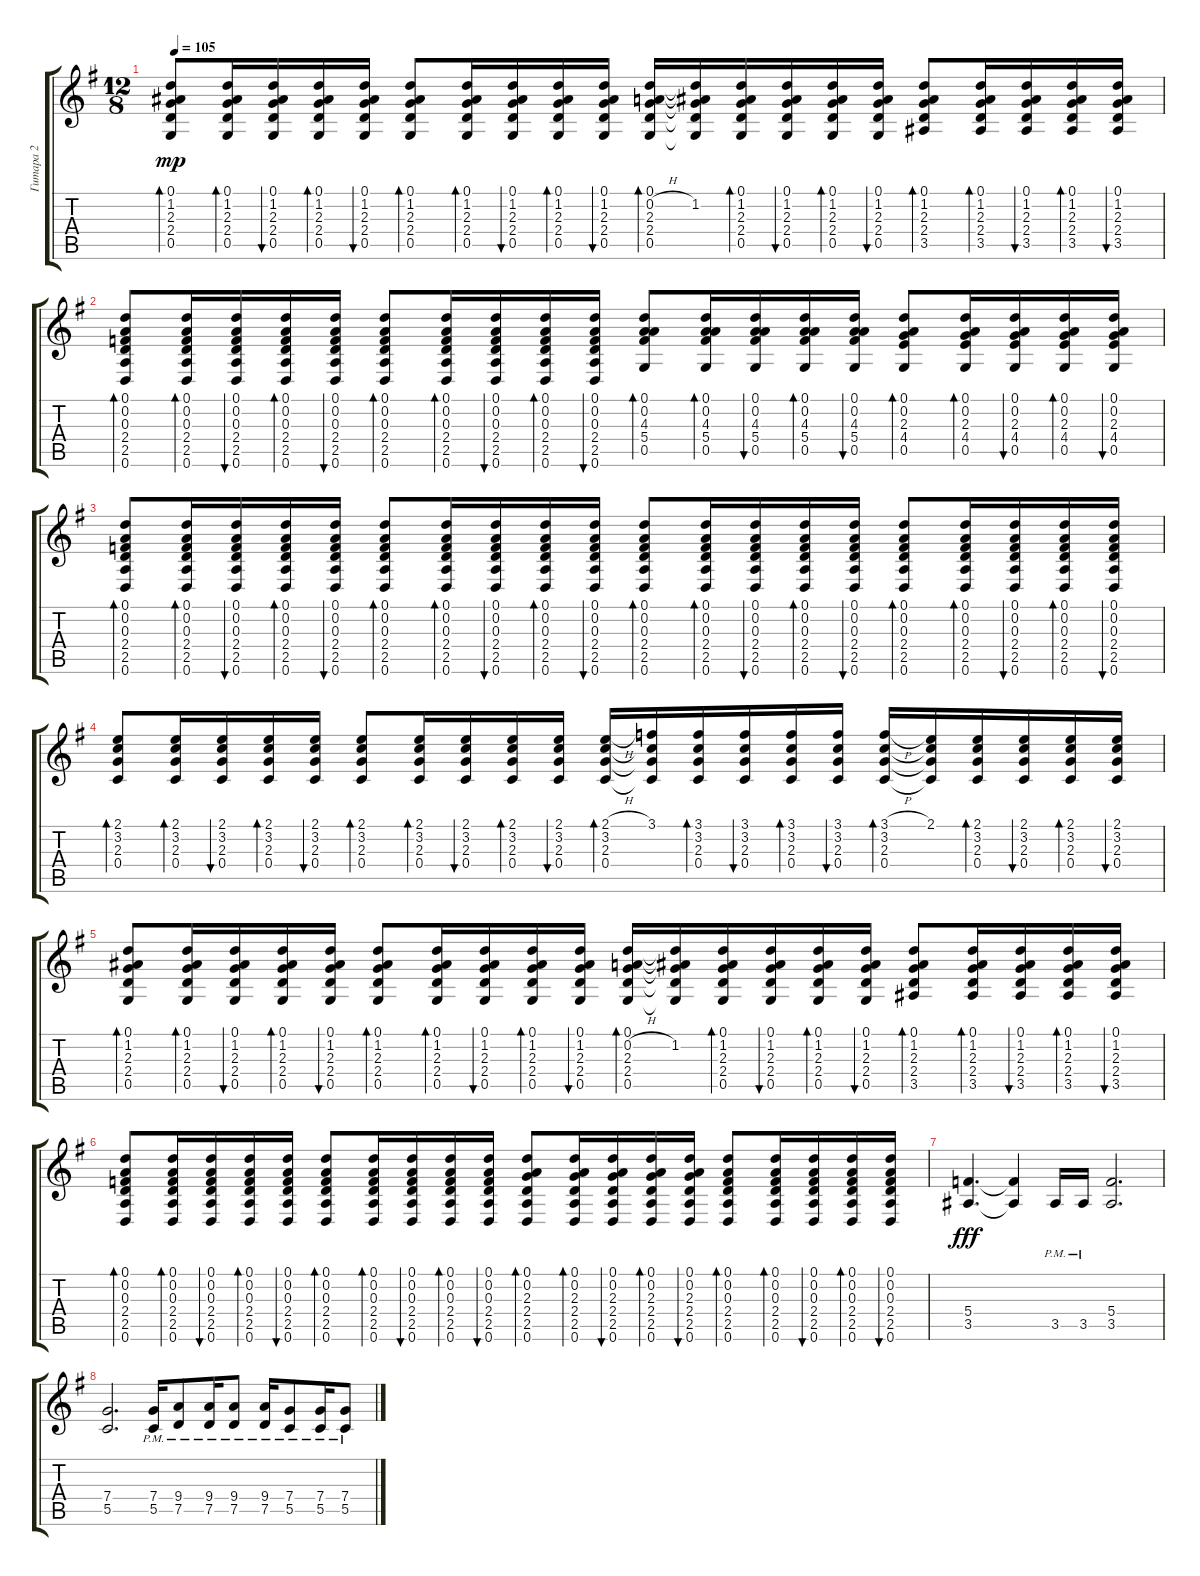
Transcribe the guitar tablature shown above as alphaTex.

\track ("Гитара 2" "Гитара 2") {instrument acousticguitarsteel}
\staff {score tabs}
\tuning (D4 A3 F3 C3 G2 D2) {hide}
\ts (12 8)
\tempo 105
\clef g2
\ks eminor
(0.1 1.2 2.3 2.4 0.5).8{bd 60 dy mp} (0.1 1.2 2.3 2.4 0.5).16{bd 60} (0.1 1.2 2.3 2.4 0.5).16{bu 60} (0.1 1.2 2.3 2.4 0.5).16{bd 60} (0.1 1.2 2.3 2.4 0.5).16{bu 60} (0.1 1.2 2.3 2.4 0.5).8{bd 60} (0.1 1.2 2.3 2.4 0.5).16{bd 60} (0.1 1.2 2.3 2.4 0.5).16{bu 60} (0.1 1.2 2.3 2.4 0.5).16{bd 60} (0.1 1.2 2.3 2.4 0.5).16{bu 60} (0.1 0.2{h} 2.3 2.4 0.5).16{bd 60} (0.1{t} 1.2 2.3{t} 2.4{t} 0.5{t}).16 (0.1 1.2 2.3 2.4 0.5).16{bd 60} (0.1 1.2 2.3 2.4 0.5).16{bu 60} (0.1 1.2 2.3 2.4 0.5).16{bd 60} (0.1 1.2 2.3 2.4 0.5).16{bu 60} (0.1 1.2 2.3 2.4 3.5).8{bd 60} (0.1 1.2 2.3 2.4 3.5).16{bd 60} (0.1 1.2 2.3 2.4 3.5).16{bu 60} (0.1 1.2 2.3 2.4 3.5).16{bd 60} (0.1 1.2 2.3 2.4 3.5).16{bu 60} |
(0.1 0.2 0.3 2.4 2.5 0.6).8{bd 60} (0.1 0.2 0.3 2.4 2.5 0.6).16{bd 60} (0.1 0.2 0.3 2.4 2.5 0.6).16{bu 60} (0.1 0.2 0.3 2.4 2.5 0.6).16{bd 60} (0.1 0.2 0.3 2.4 2.5 0.6).16{bu 60} (0.1 0.2 0.3 2.4 2.5 0.6).8{bd 60} (0.1 0.2 0.3 2.4 2.5 0.6).16{bd 60} (0.1 0.2 0.3 2.4 2.5 0.6).16{bu 60} (0.1 0.2 0.3 2.4 2.5 0.6).16{bd 60} (0.1 0.2 0.3 2.4 2.5 0.6).16{bu 60} (0.1 0.2 4.3 5.4 0.5).8{bd 60} (0.1 0.2 4.3 5.4 0.5).16{bd 60} (0.1 0.2 4.3 5.4 0.5).16{bu 60} (0.1 0.2 4.3 5.4 0.5).16{bd 60} (0.1 0.2 4.3 5.4 0.5).16{bu 60} (0.1 0.2 2.3 4.4 0.5).8{bd 60} (0.1 0.2 2.3 4.4 0.5).16{bd 60} (0.1 0.2 2.3 4.4 0.5).16{bu 60} (0.1 0.2 2.3 4.4 0.5).16{bd 60} (0.1 0.2 2.3 4.4 0.5).16{bu 60} |
(0.1 0.2 0.3 2.4 2.5 0.6).8{bd 60} (0.1 0.2 0.3 2.4 2.5 0.6).16{bd 60} (0.1 0.2 0.3 2.4 2.5 0.6).16{bu 60} (0.1 0.2 0.3 2.4 2.5 0.6).16{bd 60} (0.1 0.2 0.3 2.4 2.5 0.6).16{bu 60} (0.1 0.2 0.3 2.4 2.5 0.6).8{bd 60} (0.1 0.2 0.3 2.4 2.5 0.6).16{bd 60} (0.1 0.2 0.3 2.4 2.5 0.6).16{bu 60} (0.1 0.2 0.3 2.4 2.5 0.6).16{bd 60} (0.1 0.2 0.3 2.4 2.5 0.6).16{bu 60} (0.1 0.2 0.3 2.4 2.5 0.6).8{bd 60} (0.1 0.2 0.3 2.4 2.5 0.6).16{bd 60} (0.1 0.2 0.3 2.4 2.5 0.6).16{bu 60} (0.1 0.2 0.3 2.4 2.5 0.6).16{bd 60} (0.1 0.2 0.3 2.4 2.5 0.6).16{bu 60} (0.1 0.2 0.3 2.4 2.5 0.6).8{bd 60} (0.1 0.2 0.3 2.4 2.5 0.6).16{bd 60} (0.1 0.2 0.3 2.4 2.5 0.6).16{bu 60} (0.1 0.2 0.3 2.4 2.5 0.6).16{bd 60} (0.1 0.2 0.3 2.4 2.5 0.6).16{bu 60} |
(2.1 3.2 2.3 0.4).8{bd 60} (2.1 3.2 2.3 0.4).16{bd 60} (2.1 3.2 2.3 0.4).16{bu 60} (2.1 3.2 2.3 0.4).16{bd 60} (2.1 3.2 2.3 0.4).16{bu 60} (2.1 3.2 2.3 0.4).8{bd 60} (2.1 3.2 2.3 0.4).16{bd 60} (2.1 3.2 2.3 0.4).16{bu 60} (2.1 3.2 2.3 0.4).16{bd 60} (2.1 3.2 2.3 0.4).16{bu 60} (2.1{h} 3.2 2.3 0.4).16{bd 60} (3.1 3.2{t} 2.3{t} 0.4{t}).16 (3.1 3.2 2.3 0.4).16{bd 60} (3.1 3.2 2.3 0.4).16{bu 60} (3.1 3.2 2.3 0.4).16{bd 60} (3.1 3.2 2.3 0.4).16{bu 60} (3.1{h} 3.2 2.3 0.4).16{bd 60} (2.1 3.2{t} 2.3{t} 0.4{t}).16 (2.1 3.2 2.3 0.4).16{bd 60} (2.1 3.2 2.3 0.4).16{bu 60} (2.1 3.2 2.3 0.4).16{bd 60} (2.1 3.2 2.3 0.4).16{bu 60} |
(0.1 1.2 2.3 2.4 0.5).8{bd 60} (0.1 1.2 2.3 2.4 0.5).16{bd 60} (0.1 1.2 2.3 2.4 0.5).16{bu 60} (0.1 1.2 2.3 2.4 0.5).16{bd 60} (0.1 1.2 2.3 2.4 0.5).16{bu 60} (0.1 1.2 2.3 2.4 0.5).8{bd 60} (0.1 1.2 2.3 2.4 0.5).16{bd 60} (0.1 1.2 2.3 2.4 0.5).16{bu 60} (0.1 1.2 2.3 2.4 0.5).16{bd 60} (0.1 1.2 2.3 2.4 0.5).16{bu 60} (0.1 0.2{h} 2.3 2.4 0.5).16{bd 60} (0.1{t} 1.2 2.3{t} 2.4{t} 0.5{t}).16 (0.1 1.2 2.3 2.4 0.5).16{bd 60} (0.1 1.2 2.3 2.4 0.5).16{bu 60} (0.1 1.2 2.3 2.4 0.5).16{bd 60} (0.1 1.2 2.3 2.4 0.5).16{bu 60} (0.1 1.2 2.3 2.4 3.5).8{bd 60} (0.1 1.2 2.3 2.4 3.5).16{bd 60} (0.1 1.2 2.3 2.4 3.5).16{bu 60} (0.1 1.2 2.3 2.4 3.5).16{bd 60} (0.1 1.2 2.3 2.4 3.5).16{bu 60} |
(0.1 0.2 0.3 2.4 2.5 0.6).8{bd 60} (0.1 0.2 0.3 2.4 2.5 0.6).16{bd 60} (0.1 0.2 0.3 2.4 2.5 0.6).16{bu 60} (0.1 0.2 0.3 2.4 2.5 0.6).16{bd 60} (0.1 0.2 0.3 2.4 2.5 0.6).16{bu 60} (0.1 0.2 0.3 2.4 2.5 0.6).8{bd 60} (0.1 0.2 0.3 2.4 2.5 0.6).16{bd 60} (0.1 0.2 0.3 2.4 2.5 0.6).16{bu 60} (0.1 0.2 0.3 2.4 2.5 0.6).16{bd 60} (0.1 0.2 0.3 2.4 2.5 0.6).16{bu 60} (0.1 0.2 2.3 2.4 2.5 0.6).8{bd 60} (0.1 0.2 2.3 2.4 2.5 0.6).16{bd 60} (0.1 0.2 2.3 2.4 2.5 0.6).16{bu 60} (0.1 0.2 2.3 2.4 2.5 0.6).16{bd 60} (0.1 0.2 2.3 2.4 2.5 0.6).16{bu 60} (0.1 0.2 0.3 2.4 2.5 0.6).8{bd 60} (0.1 0.2 0.3 2.4 2.5 0.6).16{bd 60} (0.1 0.2 0.3 2.4 2.5 0.6).16{bu 60} (0.1 0.2 0.3 2.4 2.5 0.6).16{bd 60} (0.1 0.2 0.3 2.4 2.5 0.6).16{bu 60} |
(5.4 3.5).4{d dy fff instrument distortionguitar} (5.4{t} 3.5{t}).4 3.5{pm}.16 3.5{pm}.16 (5.4 3.5).2{d} |
(7.4 5.5).2{d instrument distortionguitar} (7.4{pm} 5.5{pm}).16 (9.4{pm} 7.5{pm}).8 (9.4{pm} 7.5{pm}).16 (9.4{pm} 7.5{pm}).8 (9.4{pm} 7.5{pm}).16 (7.4{pm} 5.5{pm}).8 (7.4{pm} 5.5).16 (7.4{pm} 5.5{pm}).8
